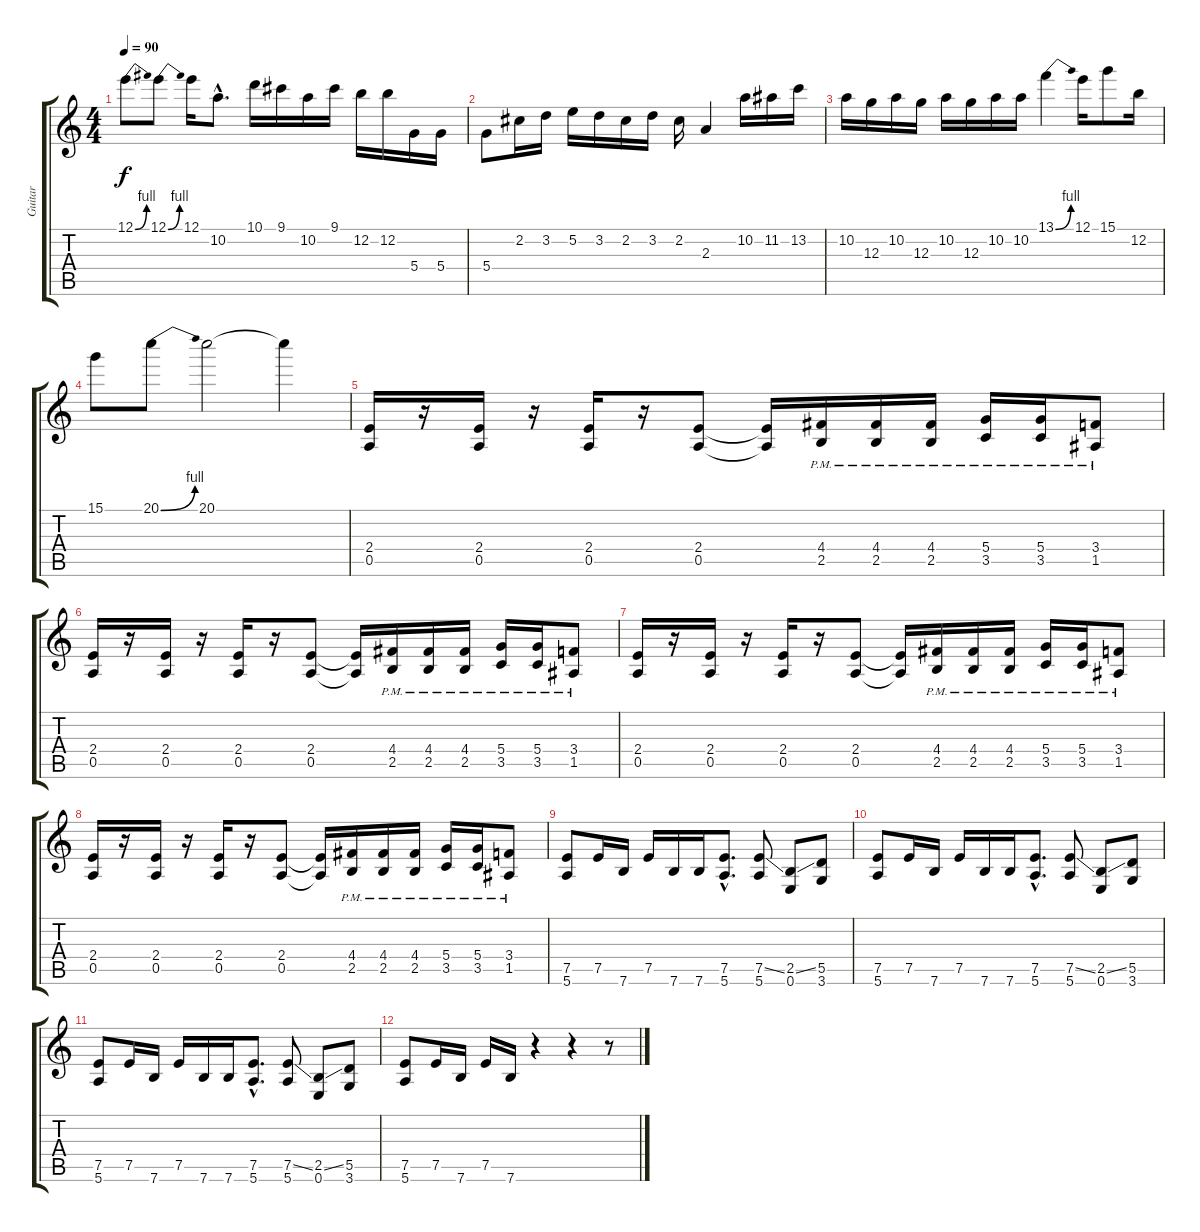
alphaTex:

\track ("Guitar " "Guitar ") {instrument distortionguitar}
\staff {score tabs}
\tuning (E4 B3 G3 D3 A2 E2) {hide}
\ts (4 4)
\tempo 90
\clef g2
\ks c
12.1{be (bend 0 0 60 4)}.8{dy f} 12.1{be (bend 0 0 60 4)}.8 12.1.16 10.2{hac}.8{d} 10.1.16 9.1.16 10.2.16 9.1.16 12.2.16 12.2.16 5.4.16 5.4.16 |
5.4.8 2.2.16 3.2.16 5.2.16 3.2.16 2.2.16 3.2.16 2.2.16 2.3.4 10.2.16 11.2.16 13.2.16 |
10.2.16 12.3.16 10.2.16 12.3.16 10.2.16 12.3.16 10.2.16 10.2.16 13.1{be (bend 0 0 60 4)}.4 12.1.16 15.1.8 12.2.16 |
15.1.8 20.1{be (bend 0 0 60 4)}.8 20.1.2 20.1{t}.4 |
(2.4 0.5).16 r.16 (2.4 0.5).16 r.16 (2.4 0.5).16 r.16 (2.4 0.5).8 (2.4{t} 0.5{t}).16 (4.4{pm} 2.5{pm}).16 (4.4{pm} 2.5{pm}).16 (4.4{pm} 2.5{pm}).16 (5.4{pm} 3.5{pm}).16 (5.4{pm} 3.5{pm}).16 (3.4{pm} 1.5{pm}).8 |
(2.4 0.5).16 r.16 (2.4 0.5).16 r.16 (2.4 0.5).16 r.16 (2.4 0.5).8 (2.4{t} 0.5{t}).16 (4.4{pm} 2.5{pm}).16 (4.4{pm} 2.5{pm}).16 (4.4{pm} 2.5{pm}).16 (5.4{pm} 3.5{pm}).16 (5.4{pm} 3.5{pm}).16 (3.4{pm} 1.5{pm}).8 |
(2.4 0.5).16 r.16 (2.4 0.5).16 r.16 (2.4 0.5).16 r.16 (2.4 0.5).8 (2.4{t} 0.5{t}).16 (4.4{pm} 2.5{pm}).16 (4.4{pm} 2.5{pm}).16 (4.4{pm} 2.5{pm}).16 (5.4{pm} 3.5{pm}).16 (5.4{pm} 3.5{pm}).16 (3.4{pm} 1.5{pm}).8 |
(2.4 0.5).16 r.16 (2.4 0.5).16 r.16 (2.4 0.5).16 r.16 (2.4 0.5).8 (2.4{t} 0.5{t}).16 (4.4{pm} 2.5{pm}).16 (4.4{pm} 2.5{pm}).16 (4.4{pm} 2.5{pm}).16 (5.4{pm} 3.5{pm}).16 (5.4{pm} 3.5{pm}).16 (3.4{pm} 1.5{pm}).8 |
(7.5 5.6).8 7.5.16 7.6.16 7.5.16 7.6.16 7.6.16 (7.5{hac} 5.6{hac}).8{d} (7.5{ss} 5.6).8 (2.5{ss} 0.6).8 (5.5 3.6).8 |
(7.5 5.6).8 7.5.16 7.6.16 7.5.16 7.6.16 7.6.16 (7.5{hac} 5.6{hac}).8{d} (7.5{ss} 5.6).8 (2.5{ss} 0.6).8 (5.5 3.6).8 |
(7.5 5.6).8 7.5.16 7.6.16 7.5.16 7.6.16 7.6.16 (7.5{hac} 5.6{hac}).8{d} (7.5{ss} 5.6).8 (2.5{ss} 0.6).8 (5.5 3.6).8 |
(7.5 5.6).8 7.5.16 7.6.16 7.5.16 7.6.16 r.4 r.4 r.8
